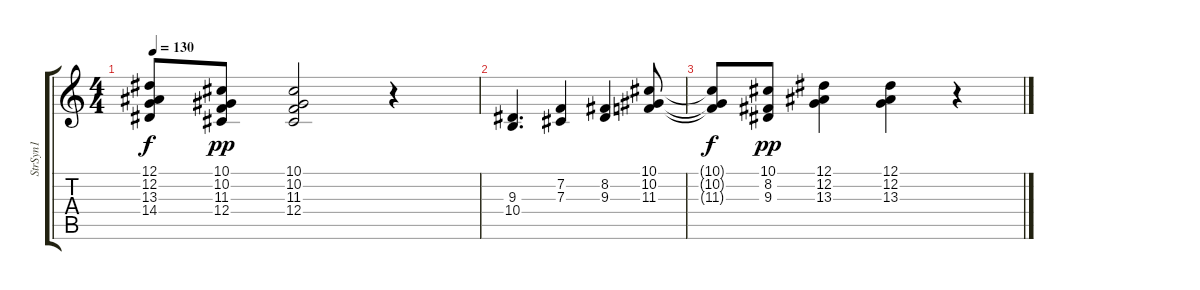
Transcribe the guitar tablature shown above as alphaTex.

\track ("StrSyn1" "StrSyn1") {instrument synthstrings1}
\staff {score tabs}
\tuning (Eb4 Bb3 Gb3 Db3 Ab2 Eb2) {hide}
\ts (4 4)
\tempo 130
\clef g2
\ks c
(12.1{t} 12.2{t} 13.3{t} 14.4{t}).8{dy f} (10.1 10.2 11.3 12.4).8{dy pp} (10.1 10.2 11.3 12.4).2 r.4 |
(9.3 10.4).4{d} (7.2 7.3).4 (8.2 9.3).4 (10.1 10.2 11.3).8 |
(10.1{t} 10.2{t} 11.3{t}).8{dy f} (10.1 8.2 9.3).8{dy pp} (12.1 12.2 13.3).4 (12.1 12.2 13.3).4 r.4
